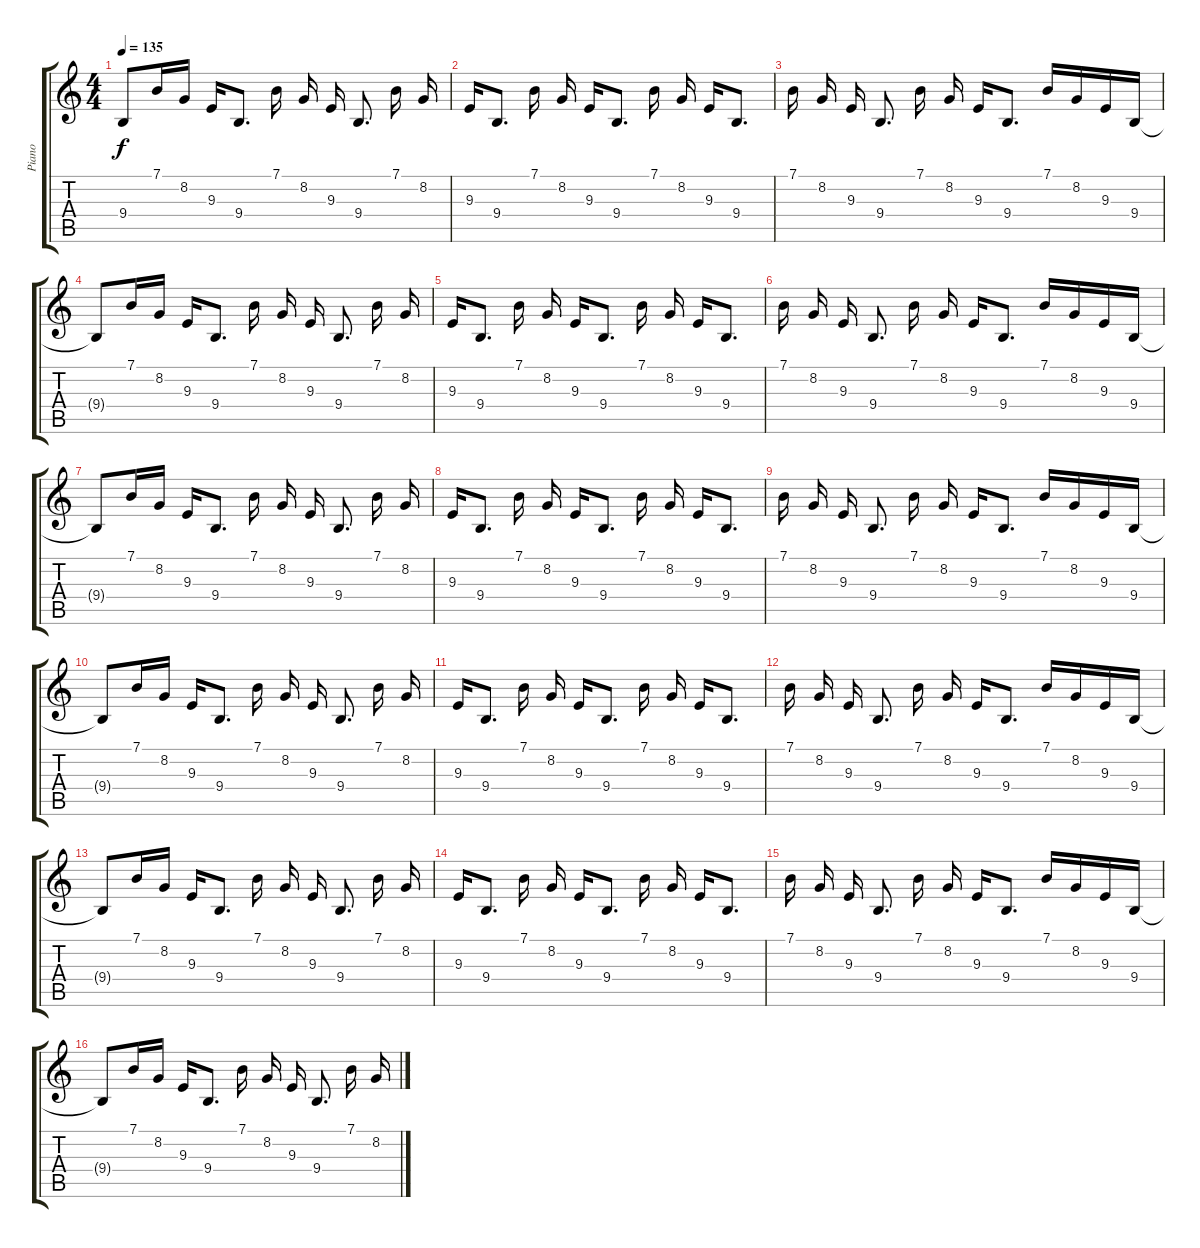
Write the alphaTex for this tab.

\track ("Piano" "Piano") {instrument brightacousticpiano}
\staff {score tabs}
\tuning (E4 B3 G3 D3 A2 E2) {hide}
\ts (4 4)
\tempo 135
\clef g2
\ks c
9.4{t}.8{dy f} 7.1.16 8.2.16 9.3.16{beam merge} 9.4.8{d} 7.1.16{beam split} 8.2.16{beam split} 9.3.16{beam split} 9.4.8{d} 7.1.16{beam split} 8.2.16 |
9.3.16 9.4.8{d} 7.1.16{beam split} 8.2.16{beam split} 9.3.16 9.4.8{d} 7.1.16{beam split} 8.2.16{beam split} 9.3.16 9.4.8{d} |
7.1.16{beam split} 8.2.16{beam split} 9.3.16{beam split} 9.4.8{d} 7.1.16{beam split} 8.2.16{beam split} 9.3.16{beam merge} 9.4.8{d} 7.1.16{beam merge} 8.2.16{beam merge} 9.3.16 9.4.16 |
9.4{t}.8 7.1.16 8.2.16 9.3.16{beam merge} 9.4.8{d} 7.1.16{beam split} 8.2.16{beam split} 9.3.16{beam split} 9.4.8{d} 7.1.16{beam split} 8.2.16 |
9.3.16 9.4.8{d} 7.1.16{beam split} 8.2.16{beam split} 9.3.16 9.4.8{d} 7.1.16{beam split} 8.2.16{beam split} 9.3.16 9.4.8{d} |
7.1.16{beam split} 8.2.16{beam split} 9.3.16{beam split} 9.4.8{d} 7.1.16{beam split} 8.2.16{beam split} 9.3.16{beam merge} 9.4.8{d} 7.1.16{beam merge} 8.2.16{beam merge} 9.3.16 9.4.16 |
9.4{t}.8 7.1.16 8.2.16 9.3.16{beam merge} 9.4.8{d} 7.1.16{beam split} 8.2.16{beam split} 9.3.16{beam split} 9.4.8{d} 7.1.16{beam split} 8.2.16 |
9.3.16 9.4.8{d} 7.1.16{beam split} 8.2.16{beam split} 9.3.16 9.4.8{d} 7.1.16{beam split} 8.2.16{beam split} 9.3.16 9.4.8{d} |
7.1.16{beam split} 8.2.16{beam split} 9.3.16{beam split} 9.4.8{d} 7.1.16{beam split} 8.2.16{beam split} 9.3.16{beam merge} 9.4.8{d} 7.1.16{beam merge} 8.2.16{beam merge} 9.3.16 9.4.16 |
9.4{t}.8 7.1.16 8.2.16 9.3.16{beam merge} 9.4.8{d} 7.1.16{beam split} 8.2.16{beam split} 9.3.16{beam split} 9.4.8{d} 7.1.16{beam split} 8.2.16 |
9.3.16 9.4.8{d} 7.1.16{beam split} 8.2.16{beam split} 9.3.16 9.4.8{d} 7.1.16{beam split} 8.2.16{beam split} 9.3.16 9.4.8{d} |
7.1.16{beam split} 8.2.16{beam split} 9.3.16{beam split} 9.4.8{d} 7.1.16{beam split} 8.2.16{beam split} 9.3.16{beam merge} 9.4.8{d} 7.1.16{beam merge} 8.2.16{beam merge} 9.3.16 9.4.16 |
9.4{t}.8 7.1.16 8.2.16 9.3.16{beam merge} 9.4.8{d} 7.1.16{beam split} 8.2.16{beam split} 9.3.16{beam split} 9.4.8{d} 7.1.16{beam split} 8.2.16 |
9.3.16 9.4.8{d} 7.1.16{beam split} 8.2.16{beam split} 9.3.16 9.4.8{d} 7.1.16{beam split} 8.2.16{beam split} 9.3.16 9.4.8{d} |
7.1.16{beam split} 8.2.16{beam split} 9.3.16{beam split} 9.4.8{d} 7.1.16{beam split} 8.2.16{beam split} 9.3.16{beam merge} 9.4.8{d} 7.1.16{beam merge} 8.2.16{beam merge} 9.3.16 9.4.16 |
9.4{t}.8 7.1.16 8.2.16 9.3.16{beam merge} 9.4.8{d} 7.1.16{beam split} 8.2.16{beam split} 9.3.16{beam split} 9.4.8{d} 7.1.16{beam split} 8.2.16
